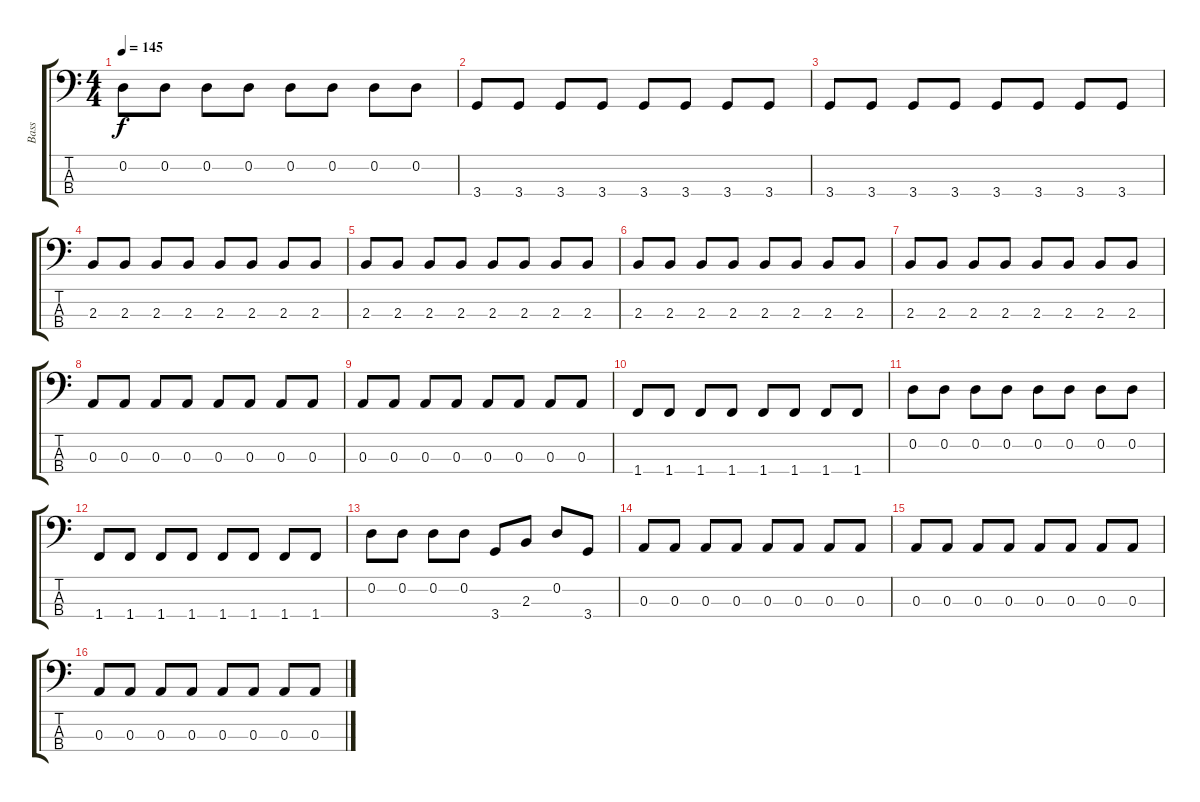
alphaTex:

\track ("Bass" "Bass") {instrument slapbass2}
\staff {score tabs}
\tuning (G2 D2 A1 E1) {hide}
\ts (4 4)
\tempo 145
\clef f4
\ks c
0.2.8{dy f} 0.2.8 0.2.8 0.2.8 0.2.8 0.2.8 0.2.8 0.2.8 |
3.4.8 3.4.8 3.4.8 3.4.8 3.4.8 3.4.8 3.4.8 3.4.8 |
3.4.8 3.4.8 3.4.8 3.4.8 3.4.8 3.4.8 3.4.8 3.4.8 |
2.3.8 2.3.8 2.3.8 2.3.8 2.3.8 2.3.8 2.3.8 2.3.8 |
2.3.8 2.3.8 2.3.8 2.3.8 2.3.8 2.3.8 2.3.8 2.3.8 |
2.3.8 2.3.8 2.3.8 2.3.8 2.3.8 2.3.8 2.3.8 2.3.8 |
2.3.8 2.3.8 2.3.8 2.3.8 2.3.8 2.3.8 2.3.8 2.3.8 |
0.3.8 0.3.8 0.3.8 0.3.8 0.3.8 0.3.8 0.3.8 0.3.8 |
0.3.8 0.3.8 0.3.8 0.3.8 0.3.8 0.3.8 0.3.8 0.3.8 |
1.4.8 1.4.8 1.4.8 1.4.8 1.4.8 1.4.8 1.4.8 1.4.8 |
0.2.8 0.2.8 0.2.8 0.2.8 0.2.8 0.2.8 0.2.8 0.2.8 |
1.4.8 1.4.8 1.4.8 1.4.8 1.4.8 1.4.8 1.4.8 1.4.8 |
0.2.8 0.2.8 0.2.8 0.2.8 3.4.8 2.3.8 0.2.8 3.4.8 |
0.3.8 0.3.8 0.3.8 0.3.8 0.3.8 0.3.8 0.3.8 0.3.8 |
0.3.8 0.3.8 0.3.8 0.3.8 0.3.8 0.3.8 0.3.8 0.3.8 |
0.3.8 0.3.8 0.3.8 0.3.8 0.3.8 0.3.8 0.3.8 0.3.8
